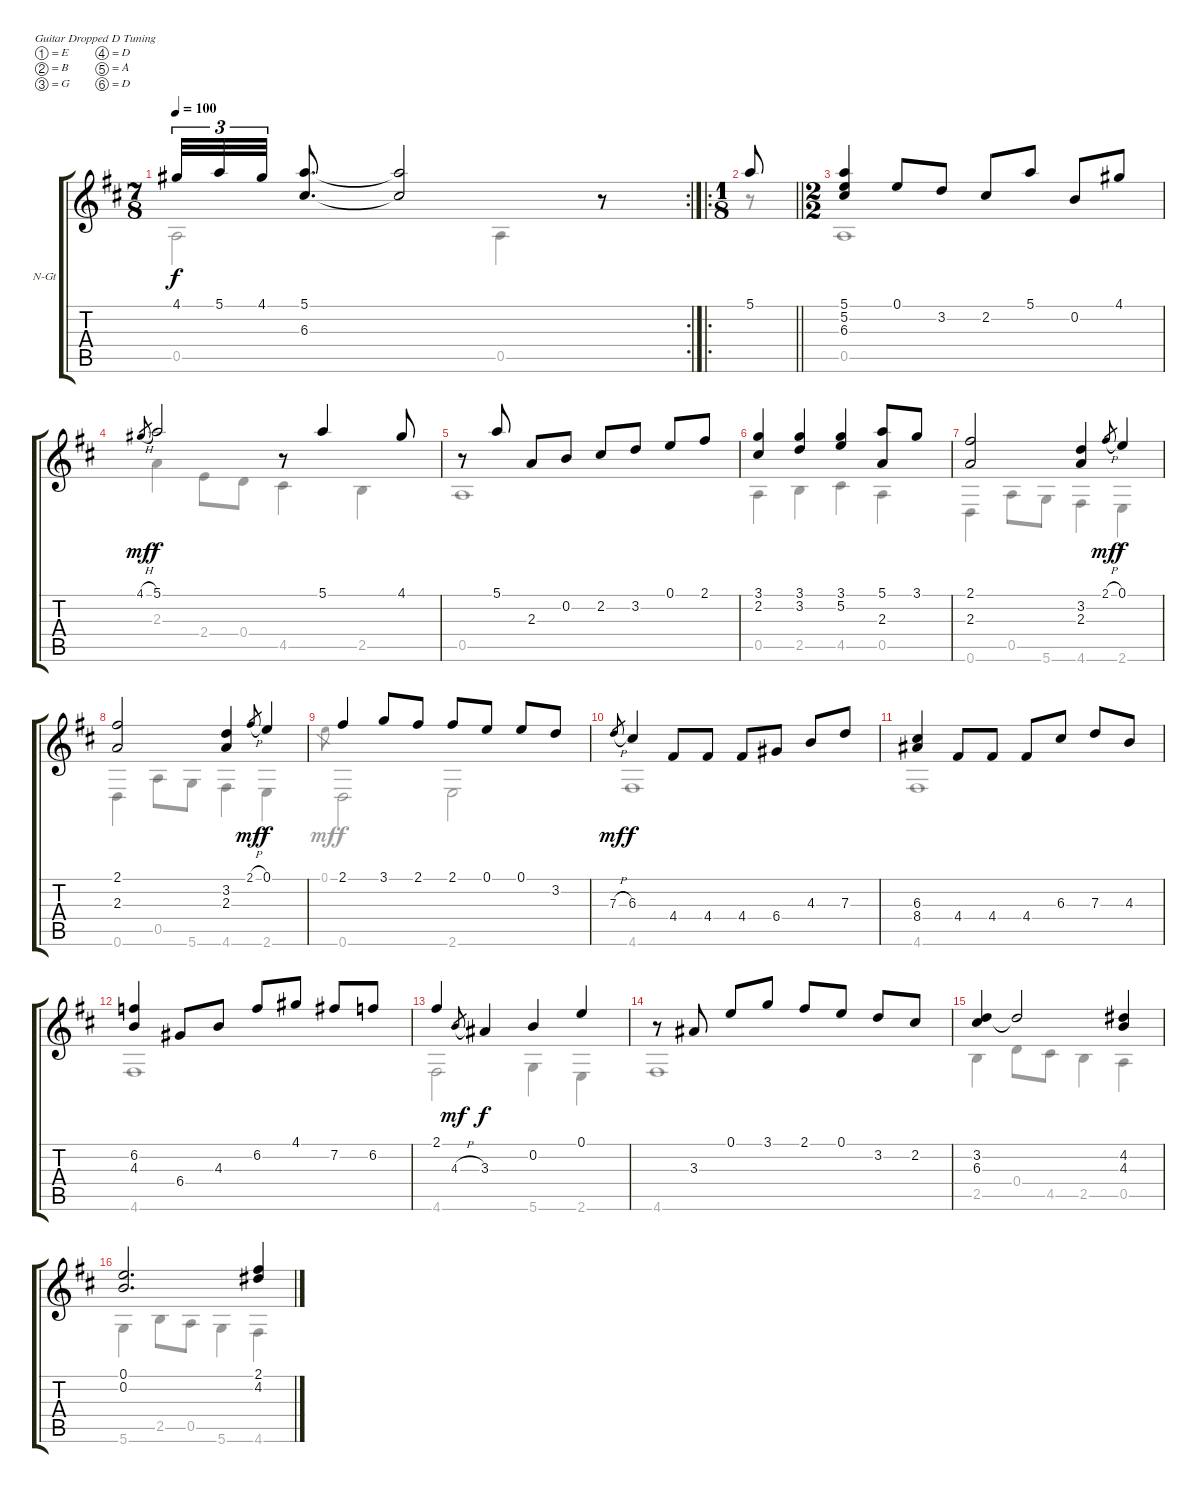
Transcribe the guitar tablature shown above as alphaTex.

\bracketExtendMode groupsimilarinstruments
\firstSystemTrackNameOrientation horizontal
\otherSystemsTrackNameOrientation horizontal
\track ("Marche" "N-Gt") {instrument acousticguitarnylon}
\staff {score tabs}
\tuning (E4 B3 G3 D3 A2 D2)
\voice
\rc 2
\ts (7 8)
\beaming (8 2 2 2 2)
\tempo 100
\clef g2
\ks d
4.1.32{tu (3 2) dy f} 5.1.32{tu (3 2)} 4.1.32{tu (3 2)} (5.1 6.3).8{d} (5.1{t} 6.3{t}).2 r.8 |
\ro
\ts (1 8)
\beaming (8 2 2 2 2)
\barLineRight lightlight
5.1.8 |
\ts (2 2)
\beaming (8 2 2 2 2)
(5.1 5.2 6.3).4 0.1.8 3.2.8 2.2.8 5.1.8 0.2.8 4.1.8 |
4.1{h}.8{gr dy mf} 5.1.2{dy f} r.8 5.1.4 4.1.8 |
r.8 5.1.8 2.3.8 0.2.8 2.2.8 3.2.8 0.1.8 2.1.8 |
(3.1 2.2).4 (3.1 3.2).4 (3.1 5.2).4 (5.1 2.3).8 3.1.8 |
(2.1 2.3).2 (3.2 2.3).4 2.1{h}.8{gr dy mf} 0.1.4{dy f} |
(2.1 2.3).2 (3.2 2.3).4 2.1{h}.8{gr dy mf} 0.1.4{dy f} |
2.1.4 3.1.8 2.1.8 2.1.8 0.1.8 0.1.8 3.2.8 |
7.3{h}.8{gr dy mf} 6.3.4{dy f} 4.4.8 4.4.8 4.4.8 6.4.8 4.3.8 7.3.8 |
(6.3 8.4).4 4.4.8 4.4.8 4.4.8 6.3.8 7.3.8 4.3.8 |
(6.2 4.3).4 6.4.8 4.3.8 6.2.8 4.1.8 7.2.8 6.2.8 |
2.1.4 4.3{h}.8{gr dy mf} 3.3.4{dy f} 0.2.4 0.1.4 |
r.8 3.3.8 0.1.8 3.1.8 2.1.8 0.1.8 3.2.8 2.2.8 |
(3.2 6.3).4 3.2{t}.2 (4.2 4.3).4 |
(0.1 0.2).2{d} (2.1 4.2).4
\voice
\clef g2
\ottava regular
\simile none
\ks d
0.5.2{dy f} 0.5.4 r.8 |
\barLineRight lightlight
r.8 |
0.5.1 |
2.3.4 2.4.8 0.4.8 4.5.4 2.5.4 |
0.5.1 |
0.5.4 2.5.4 4.5.4 0.5.4 |
0.6.4 0.5.8 5.6.8 4.6.4 2.6.4 |
0.6.4 0.5.8 5.6.8 4.6.4 2.6.4 |
0.1.8{gr dy mf} 0.6.2{dy f} 2.6.2 |
4.6.1 |
4.6.1 |
4.6.1 |
4.6.2 5.6.4 2.6.4 |
4.6.1 |
2.5.4 0.4.8 4.5.8 2.5.4 0.5.4 |
5.6.4 2.5.8 0.5.8 5.6.4 4.6.4
